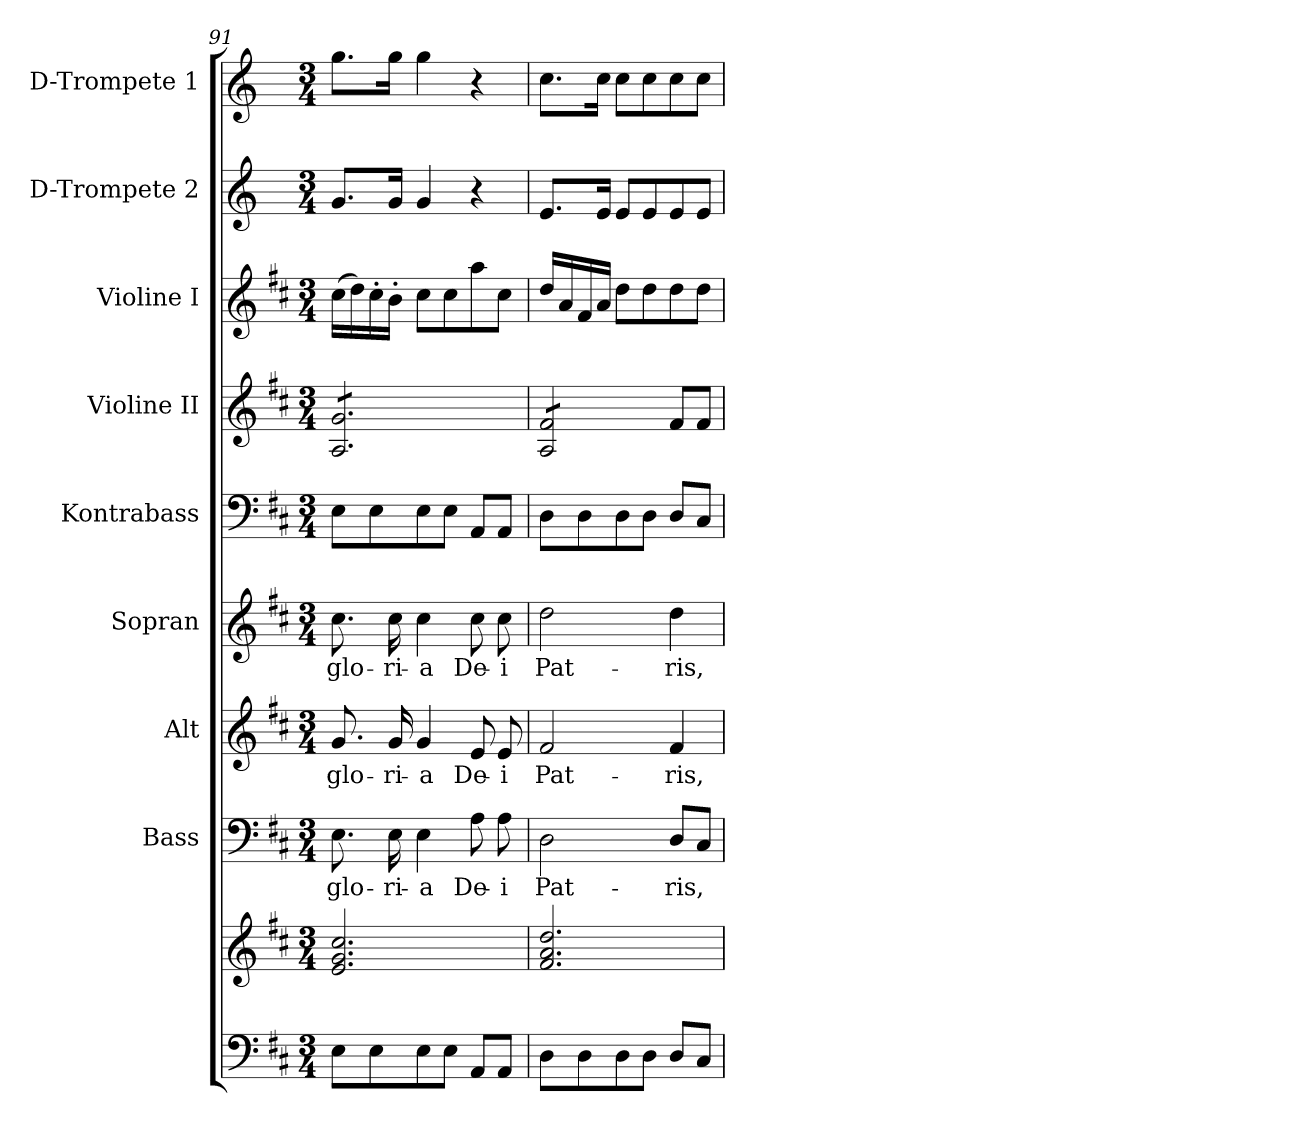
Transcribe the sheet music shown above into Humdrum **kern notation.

**kern	**kern	**kern	**text	**kern	**text	**kern	**text	**kern	**kern	**kern	**kern	**kern
*part9	*part9	*part8	*part8	*part7	*part7	*part6	*part6	*part5	*part4	*part3	*part2	*part1
*staff10	*staff9	*staff8	*staff8	*staff7	*staff7	*staff6	*staff6	*staff5	*staff4	*staff3	*staff2	*staff1
*	*	*I"Bass	*	*I"Alt	*	*I"Sopran	*	*I"Kontrabass	*I"Violine II	*I"Violine I	*I"D-Trompete 2	*I"D-Trompete 1
*	*	*I'B.	*	*I'A.	*	*I'S.	*	*I'Kb.	*I'Vl. II	*I'Vl. I	*I'D Trp. 2	*I'D Trp. 1
*clefF4	*clefG2	*clefF4	*	*clefG2	*	*clefG2	*	*clefF4	*clefG2	*clefG2	*clefG2	*clefG2
*	*	*	*	*	*	*	*	*ITrd7c12	*	*	*ITrd-1c-2	*ITrd-1c-2
*k[f#c#]	*k[f#c#]	*k[f#c#]	*	*k[f#c#]	*	*k[f#c#]	*	*k[f#c#]	*k[f#c#]	*k[f#c#]	*k[f#c#]	*k[f#c#]
*D:	*D:	*D:	*	*D:	*	*D:	*	*D:	*D:	*D:	*D:	*D:
*M3/4	*M3/4	*M3/4	*	*M3/4	*	*M3/4	*	*M3/4	*M3/4	*M3/4	*M3/4	*M3/4
=91	=91	=91	=91	=91	=91	=91	=91	=91	=91	=91	=91	=91
!	!	!	!LO:LY:b	!	!LO:LY:b	!	!LO:LY:b	!	!	!	!	!
*	*	*	*	*	*	*	*	*	*tremolo	*	*	*
8E\L	2.e/ 2.g/ 2.cc#/	8.E\	glo-	8.g/	glo-	8.cc#\	glo-	8EE\L	8A/ 8g/L	(>16cc#\LL	8.a/L	8.aa\L
.	.	.	.	.	.	.	.	.	.	16dd\)	.	.
8E\	.	.	.	.	.	.	.	8EE\	8A/ 8g/	16cc#'>\	.	.
!	!	!	!LO:LY:b	!	!LO:LY:b	!	!LO:LY:b	!	!	!	!	!
.	.	16E\	-ri-	16g/	-ri-	16cc#\	-ri-	.	.	16b'>\JJ	16a/Jk	16aa\Jk
!	!	!	!LO:LY:b	!	!LO:LY:b	!	!LO:LY:b	!	!	!	!	!
8E\	.	4E\	-a	4g/	-a	4cc#\	-a	8EE\	8A/ 8g/	8cc#\L	4a/	4aa\
8E\J	.	.	.	.	.	.	.	8EE\J	8A/ 8g/	8cc#\	.	.
!	!	!	!LO:LY:b	!	!LO:LY:b	!	!LO:LY:b	!	!	!	!	!
8AA/L	.	8A\	De-	8e/	De-	8cc#\	De-	8AAA/L	8A/ 8g/	8aa\	4r	4r
!	!	!	!LO:LY:b	!	!LO:LY:b	!	!LO:LY:b	!	!	!	!	!
8AA/J	.	8A\	-i	8e/	-i	8cc#\	-i	8AAA/J	8A/ 8g/J	8cc#\J	.	.
!!LO:PB:g=z
=92	=92	=92	=92	=92	=92	=92	=92	=92	=92	=92	=92	=92
!	!	!	!LO:LY:b	!	!LO:LY:b	!	!LO:LY:b	!	!	!	!	!
8D\L	2.f#/ 2.a/ 2.dd/	2D\	Pat-	2f#/	Pat-	2dd\	Pat-	8DD\L	8A/ 8f#/L	16dd/LL	8.f#/L	8.dd\L
.	.	.	.	.	.	.	.	.	.	16a/	.	.
8D\	.	.	.	.	.	.	.	8DD\	8A/ 8f#/	16f#/	.	.
.	.	.	.	.	.	.	.	.	.	16a/JJ	16f#/Jk	16dd\Jk
8D\	.	.	.	.	.	.	.	8DD\	8A/ 8f#/	8dd\L	8f#/L	8dd\L
8D\J	.	.	.	.	.	.	.	8DD\J	8A/ 8f#/J	8dd\	8f#/	8dd\
*	*	*	*	*	*	*	*	*	*Xtremolo	*	*	*
!	!	!	!LO:LY:b	!	!LO:LY:b	!	!LO:LY:b	!	!	!	!	!
8D/L	.	8D/L	-ris,	4f#/	-ris,	4dd\	-ris,	8DD/L	8f#/L	8dd\	8f#/	8dd\
8C#/J	.	8C#/J	.	.	.	.	.	8CC#/J	8f#/J	8dd\J	8f#/J	8dd\J
=	=	=	=	=	=	=	=	=	=	=	=	=
*-	*-	*-	*-	*-	*-	*-	*-	*-	*-	*-	*-	*-
